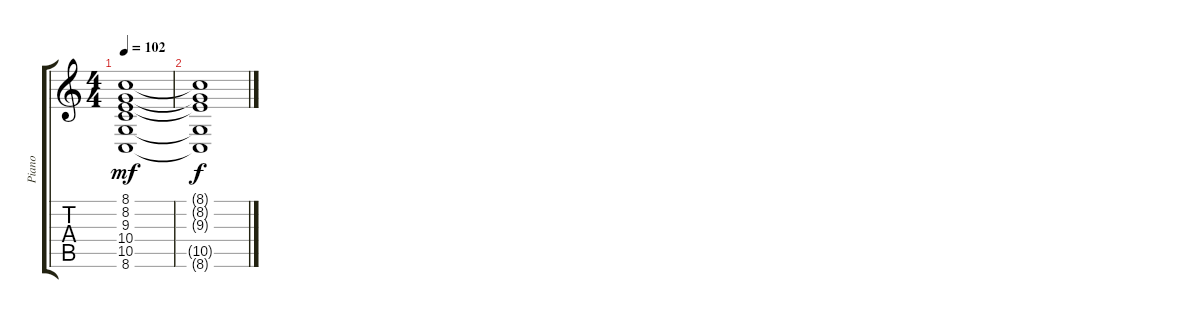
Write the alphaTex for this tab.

\track ("Piano" "Piano") {instrument acousticgrandpiano}
\staff {score tabs}
\tuning (E4 B3 G3 D3 A2 E2) {hide}
\ts (4 4)
\tempo 102
\clef g2
\ks c
(8.1 8.2 9.3 10.4 10.5 8.6).1{dy mf} |
(8.1{t} 8.2{t} 9.3{t} 10.5{t} 8.6{t}).1{dy f}
